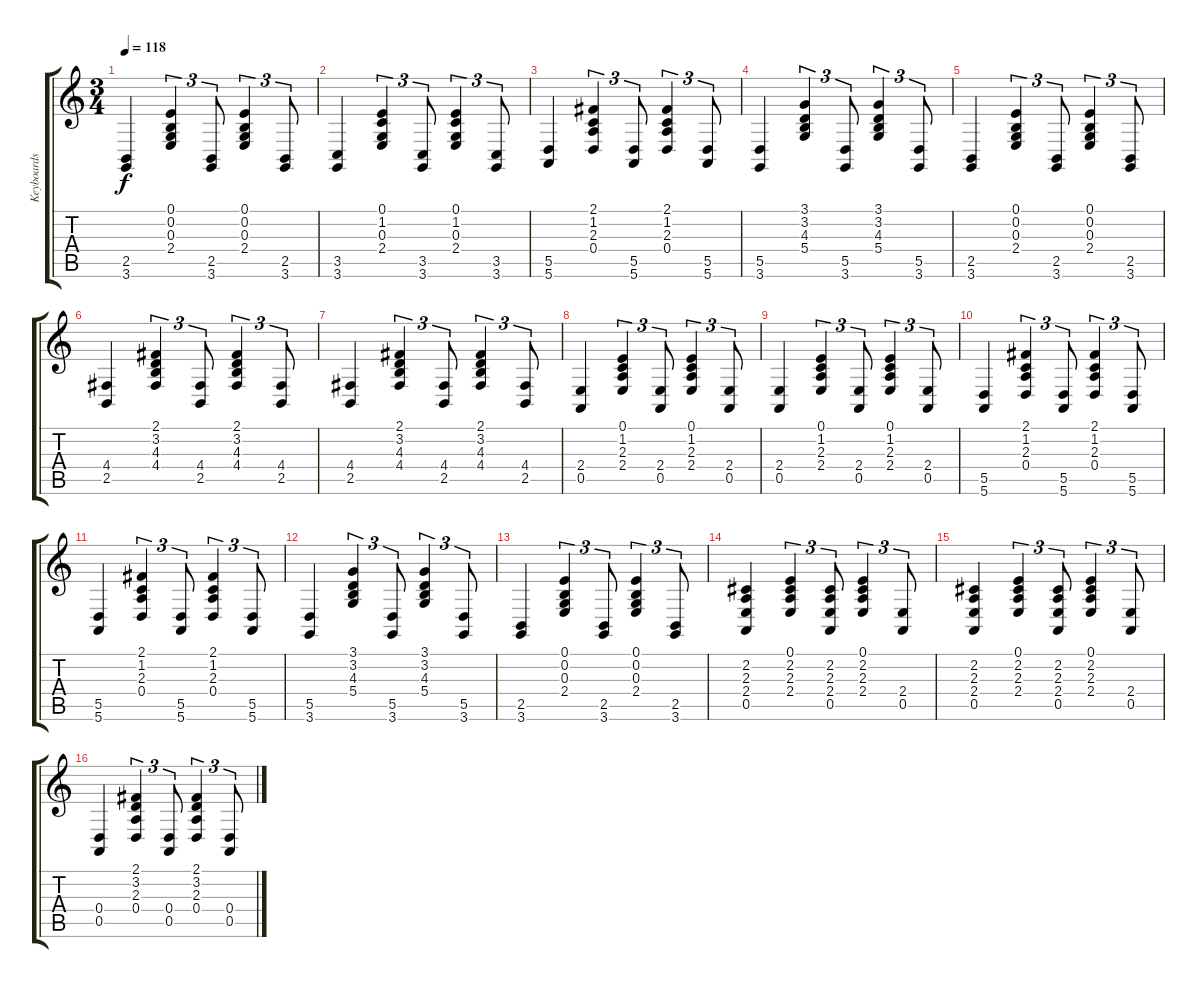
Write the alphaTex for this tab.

\track ("Keyboards" "Keyboards") {instrument harpsichord}
\staff {score tabs}
\tuning (E4 B3 G3 D3 A2 E2) {hide}
\ts (3 4)
\tempo 118
\clef g2
\ks c
(2.5 3.6).4{dy f} (0.1 0.2 0.3 2.4).4{tu (3 2)} (2.5 3.6).8{tu (3 2)} (0.1 0.2 0.3 2.4).4{tu (3 2)} (2.5 3.6).8{tu (3 2)} |
(3.5 3.6).4 (0.1 1.2 0.3 2.4).4{tu (3 2)} (3.5 3.6).8{tu (3 2)} (0.1 1.2 0.3 2.4).4{tu (3 2)} (3.5 3.6).8{tu (3 2)} |
(5.5 5.6).4 (2.1 1.2 2.3 0.4).4{tu (3 2)} (5.5 5.6).8{tu (3 2)} (2.1 1.2 2.3 0.4).4{tu (3 2)} (5.5 5.6).8{tu (3 2)} |
(5.5 3.6).4 (3.1 3.2 4.3 5.4).4{tu (3 2)} (5.5 3.6).8{tu (3 2)} (3.1 3.2 4.3 5.4).4{tu (3 2)} (5.5 3.6).8{tu (3 2)} |
(2.5 3.6).4 (0.1 0.2 0.3 2.4).4{tu (3 2)} (2.5 3.6).8{tu (3 2)} (0.1 0.2 0.3 2.4).4{tu (3 2)} (2.5 3.6).8{tu (3 2)} |
(4.4 2.5).4 (2.1 3.2 4.3 4.4).4{tu (3 2)} (4.4 2.5).8{tu (3 2)} (2.1 3.2 4.3 4.4).4{tu (3 2)} (4.4 2.5).8{tu (3 2)} |
(4.4 2.5).4 (2.1 3.2 4.3 4.4).4{tu (3 2)} (4.4 2.5).8{tu (3 2)} (2.1 3.2 4.3 4.4).4{tu (3 2)} (4.4 2.5).8{tu (3 2)} |
(2.4 0.5).4 (0.1 1.2 2.3 2.4).4{tu (3 2)} (2.4 0.5).8{tu (3 2)} (0.1 1.2 2.3 2.4).4{tu (3 2)} (2.4 0.5).8{tu (3 2)} |
(2.4 0.5).4 (0.1 1.2 2.3 2.4).4{tu (3 2)} (2.4 0.5).8{tu (3 2)} (0.1 1.2 2.3 2.4).4{tu (3 2)} (2.4 0.5).8{tu (3 2)} |
(5.5 5.6).4 (2.1 1.2 2.3 0.4).4{tu (3 2)} (5.5 5.6).8{tu (3 2)} (2.1 1.2 2.3 0.4).4{tu (3 2)} (5.5 5.6).8{tu (3 2)} |
(5.5 5.6).4 (2.1 1.2 2.3 0.4).4{tu (3 2)} (5.5 5.6).8{tu (3 2)} (2.1 1.2 2.3 0.4).4{tu (3 2)} (5.5 5.6).8{tu (3 2)} |
(5.5 3.6).4 (3.1 3.2 4.3 5.4).4{tu (3 2)} (5.5 3.6).8{tu (3 2)} (3.1 3.2 4.3 5.4).4{tu (3 2)} (5.5 3.6).8{tu (3 2)} |
(2.5 3.6).4 (0.1 0.2 0.3 2.4).4{tu (3 2)} (2.5 3.6).8{tu (3 2)} (0.1 0.2 0.3 2.4).4{tu (3 2)} (2.5 3.6).8{tu (3 2)} |
(2.2 2.3 2.4 0.5).4 (0.1 2.2 2.3 2.4).4{tu (3 2)} (2.2 2.3 2.4 0.5).8{tu (3 2)} (0.1 2.2 2.3 2.4).4{tu (3 2)} (2.4 0.5).8{tu (3 2)} |
(2.2 2.3 2.4 0.5).4 (0.1 2.2 2.3 2.4).4{tu (3 2)} (2.2 2.3 2.4 0.5).8{tu (3 2)} (0.1 2.2 2.3 2.4).4{tu (3 2)} (2.4 0.5).8{tu (3 2)} |
(0.4 0.5).4 (2.1 3.2 2.3 0.4).4{tu (3 2)} (0.4 0.5).8{tu (3 2)} (2.1 3.2 2.3 0.4).4{tu (3 2)} (0.4 0.5).8{tu (3 2)}
